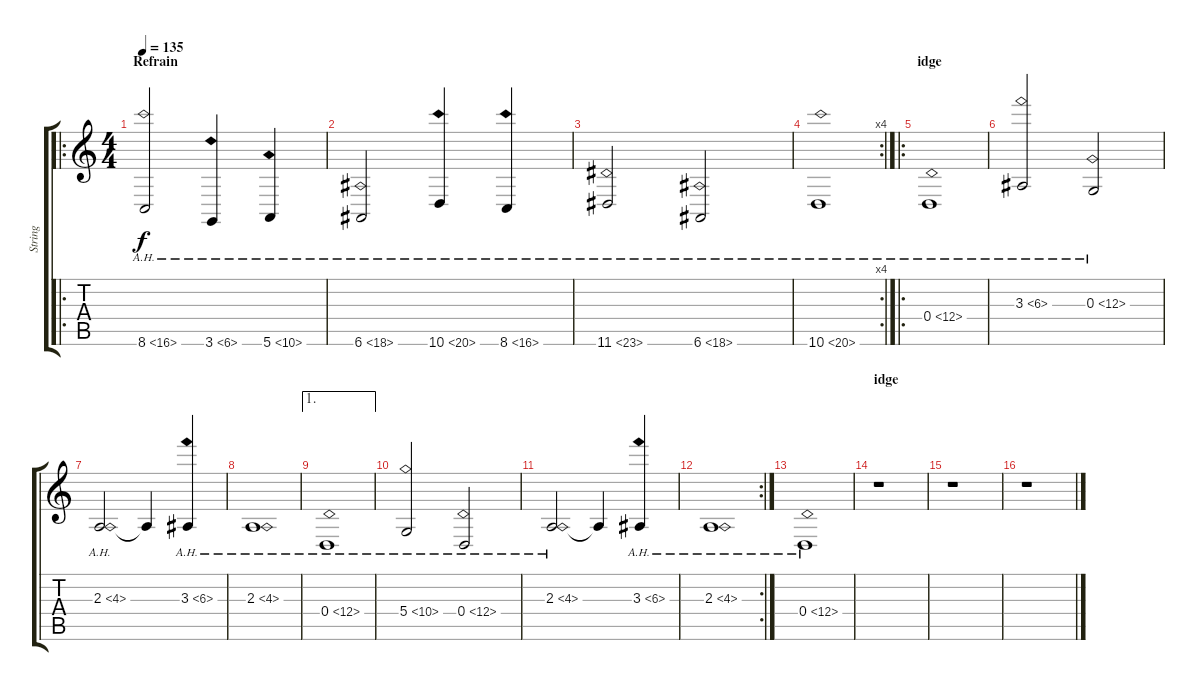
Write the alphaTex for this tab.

\track ("String" "String") {instrument tremolostrings}
\staff {score tabs}
\tuning (E4 B3 G3 D3 A2 E2) {hide}
\ro
\ts (4 4)
\section ("" "Refrain")
\tempo 135
\clef g2
\ks c
8.6{ah 8}.2{dy f} 3.6{ah 3}.4 5.6{ah 5}.4 |
6.6{ah 12}.2 10.6{ah 10}.4 8.6{ah 8}.4 |
11.6{ah 12}.2 6.6{ah 12}.2 |
\rc 4
10.6{ah 10}.1 |
\ro
\section ("" "idge")
0.4{ah 12}.1 |
3.3{ah 3}.2 0.3{ah 12}.2 |
2.3{ah 2}.2 2.3{t}.4 3.3{ah 3}.4 |
2.3{ah 2}.1 |
\ae 1
0.4{ah 12}.1 |
5.4{ah 5}.2 0.4{ah 12}.2 |
2.3{ah 2}.2 2.3{t}.4 3.3{ah 3}.4 |
\rc 2
2.3{ah 2}.1 |
0.4{ah 12}.1 |
\section ("" "idge")
r.1 |
r.1 |
r.1
